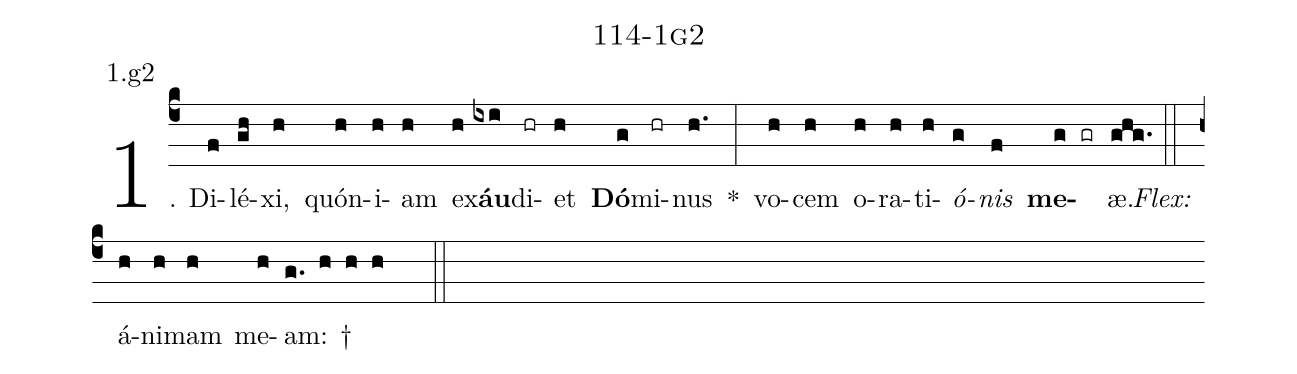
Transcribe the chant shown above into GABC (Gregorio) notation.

name: 114-1g2;
annotation: 1.g2;
%%
(c4)1. Di(f)lé(gh)xi,(h) quón(h)i(h)am(h) ex(h)<b>áu</b>(ixi)di(hr)et(h) <b>Dó</b>(g)mi(hr)nus(h.) *(:) vo(h)cem(h) o(h)ra(h)ti(h)<i>ó</i>(g)<i>nis</i>(f) <b>me</b>(g gr)æ.(ghg.) (::)
<i>Flex:</i>()  á(h)ni(h)mam(h) me(h)am: †(g. h h h  ::)
